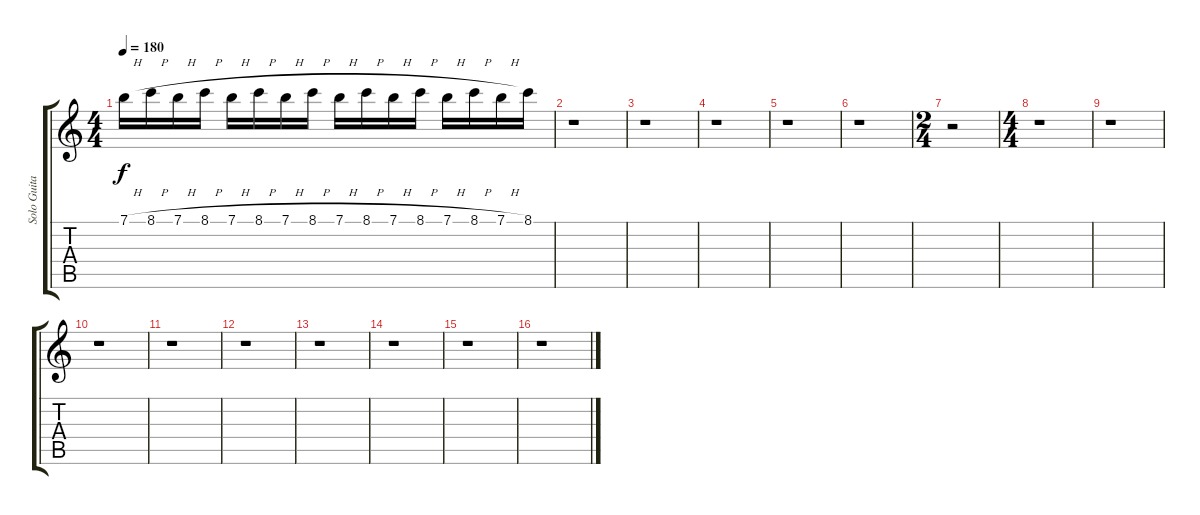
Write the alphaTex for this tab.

\track ("Solo Guitar" "Solo Guita") {instrument distortionguitar}
\staff {score tabs}
\tuning (E4 B3 G3 D3 A2 E2) {hide}
\ts (4 4)
\tempo 180
\clef g2
\ks c
7.1{h}.16{dy f} 8.1{h}.16 7.1{h}.16 8.1{h}.16 7.1{h}.16 8.1{h}.16 7.1{h}.16 8.1{h}.16 7.1{h}.16 8.1{h}.16 7.1{h}.16 8.1{h}.16 7.1{h}.16 8.1{h}.16 7.1{h}.16 8.1.16 |
r.1 |
r.1 |
r.1 |
r.1 |
r.1 |
\ts (2 4)
r.2 |
\ts (4 4)
r.1 |
r.1 |
r.1 |
r.1 |
r.1 |
r.1 |
r.1 |
r.1 |
r.1
